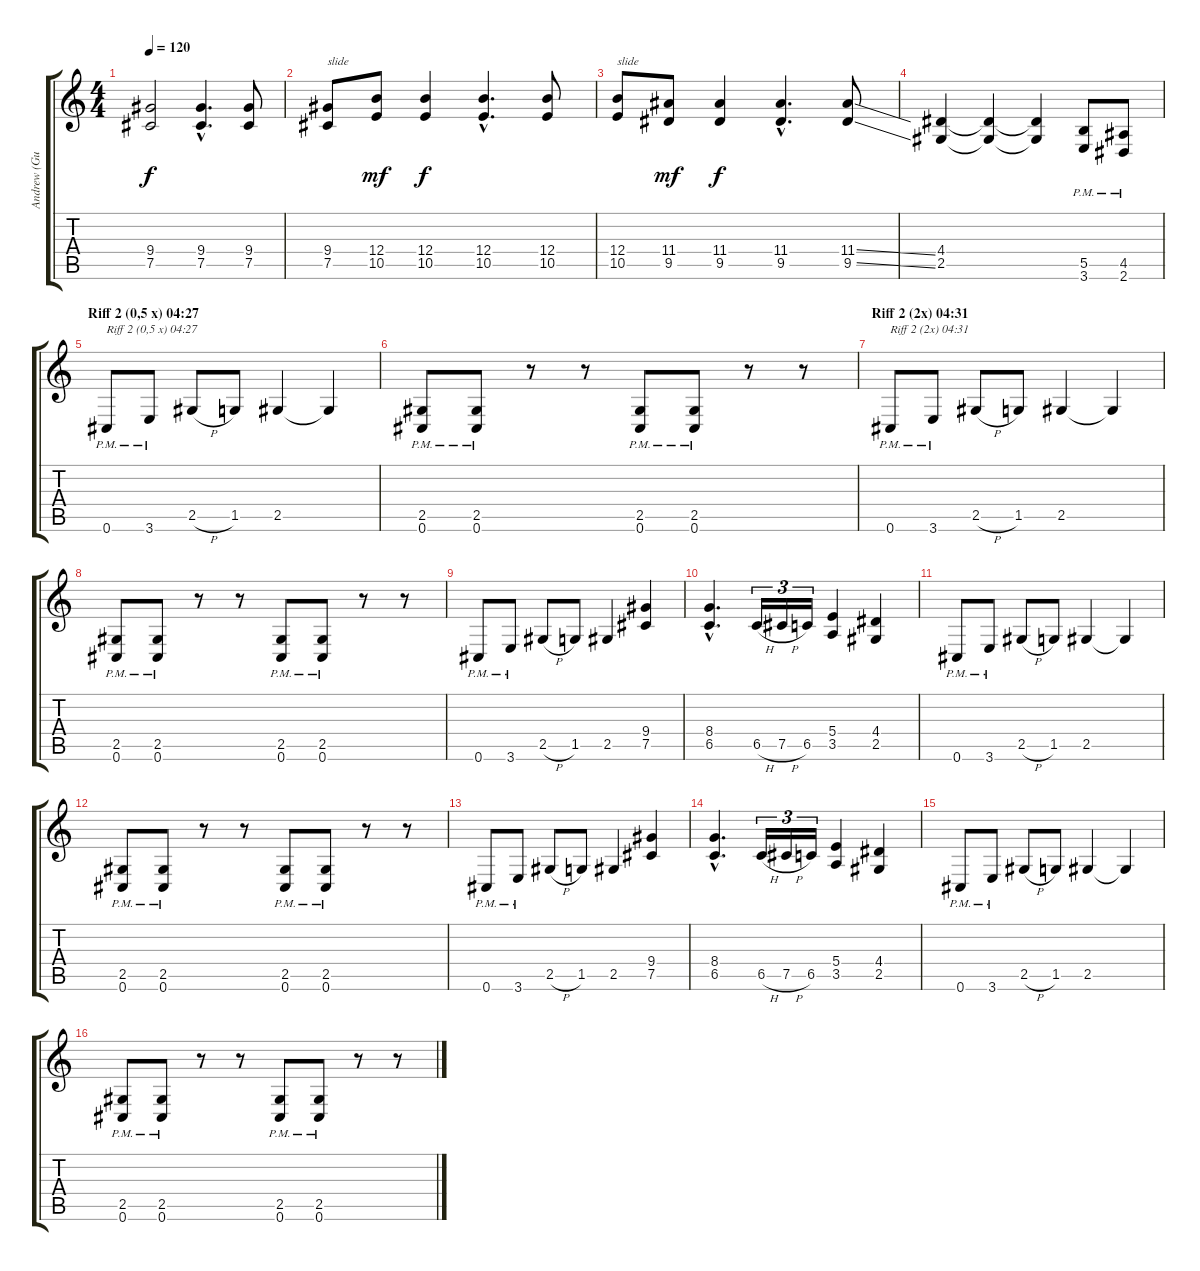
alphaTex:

\track ("Andrew (Guitar left) tuned to C#" "Andrew (Gu") {instrument distortionguitar}
\staff {score tabs}
\tuning (Db4 Ab3 E3 B2 Gb2 Db2) {hide}
\ts (4 4)
\tempo 120
\clef g2
\ks c
(9.4 7.5).2{dy f} (9.4{hac} 7.5{hac}).4{d} (9.4 7.5).8 |
(9.4 7.5).8{txt "slide"} (12.4 10.5).8{dy mf} (12.4 10.5).4{dy f} (12.4{hac} 10.5{hac}).4{d} (12.4 10.5).8 |
(12.4 10.5).8{txt "slide"} (11.4 9.5).8{dy mf} (11.4 9.5).4{dy f} (11.4{hac} 9.5{hac}).4{d} (11.4{ss} 9.5{ss}).8 |
(4.4 2.5).4 (4.4{t} 2.5{t}).4 (4.4{t} 2.5{t}).4 (5.5{pm} 3.6{pm}).8 (4.5{pm} 2.6{pm}).8 |
\section ("" "Riff 2 (0,5 x) 04:27")
0.6{pm}.8{txt "Riff 2 (0,5 x) 04:27" balance 8} 3.6{pm}.8 2.5{h}.8 1.5.8 2.5.4 2.5{t}.4 |
(2.5{pm} 0.6{pm}).8 (2.5{pm} 0.6{pm}).8 r.8 r.8 (2.5{pm} 0.6{pm}).8 (2.5{pm} 0.6{pm}).8 r.8 r.8 |
\section ("" "Riff 2 (2x) 04:31")
0.6{pm}.8{txt "Riff 2 (2x) 04:31"} 3.6{pm}.8 2.5{h}.8 1.5.8 2.5.4 2.5{t}.4 |
(2.5{pm} 0.6{pm}).8 (2.5{pm} 0.6{pm}).8 r.8 r.8 (2.5{pm} 0.6{pm}).8 (2.5{pm} 0.6{pm}).8 r.8 r.8 |
0.6{pm}.8 3.6{pm}.8 2.5{h}.8 1.5.8 2.5.4 (9.4 7.5).4 |
(8.4{hac} 6.5{hac}).4{d} 6.5{h}.16{tu (3 2)} 7.5{h}.16{tu (3 2)} 6.5.16{tu (3 2)} (5.4 3.5).4 (4.4 2.5).4 |
0.6{pm}.8 3.6{pm}.8 2.5{h}.8 1.5.8 2.5.4 2.5{t}.4 |
(2.5{pm} 0.6{pm}).8 (2.5{pm} 0.6{pm}).8 r.8 r.8 (2.5{pm} 0.6{pm}).8 (2.5{pm} 0.6{pm}).8 r.8 r.8 |
0.6{pm}.8 3.6{pm}.8 2.5{h}.8 1.5.8 2.5.4 (9.4 7.5).4 |
(8.4{hac} 6.5{hac}).4{d} 6.5{h}.16{tu (3 2)} 7.5{h}.16{tu (3 2)} 6.5.16{tu (3 2)} (5.4 3.5).4 (4.4 2.5).4 |
0.6{pm}.8 3.6{pm}.8 2.5{h}.8 1.5.8 2.5.4 2.5{t}.4 |
(2.5{pm} 0.6{pm}).8 (2.5{pm} 0.6{pm}).8 r.8 r.8 (2.5{pm} 0.6{pm}).8 (2.5{pm} 0.6{pm}).8 r.8 r.8
